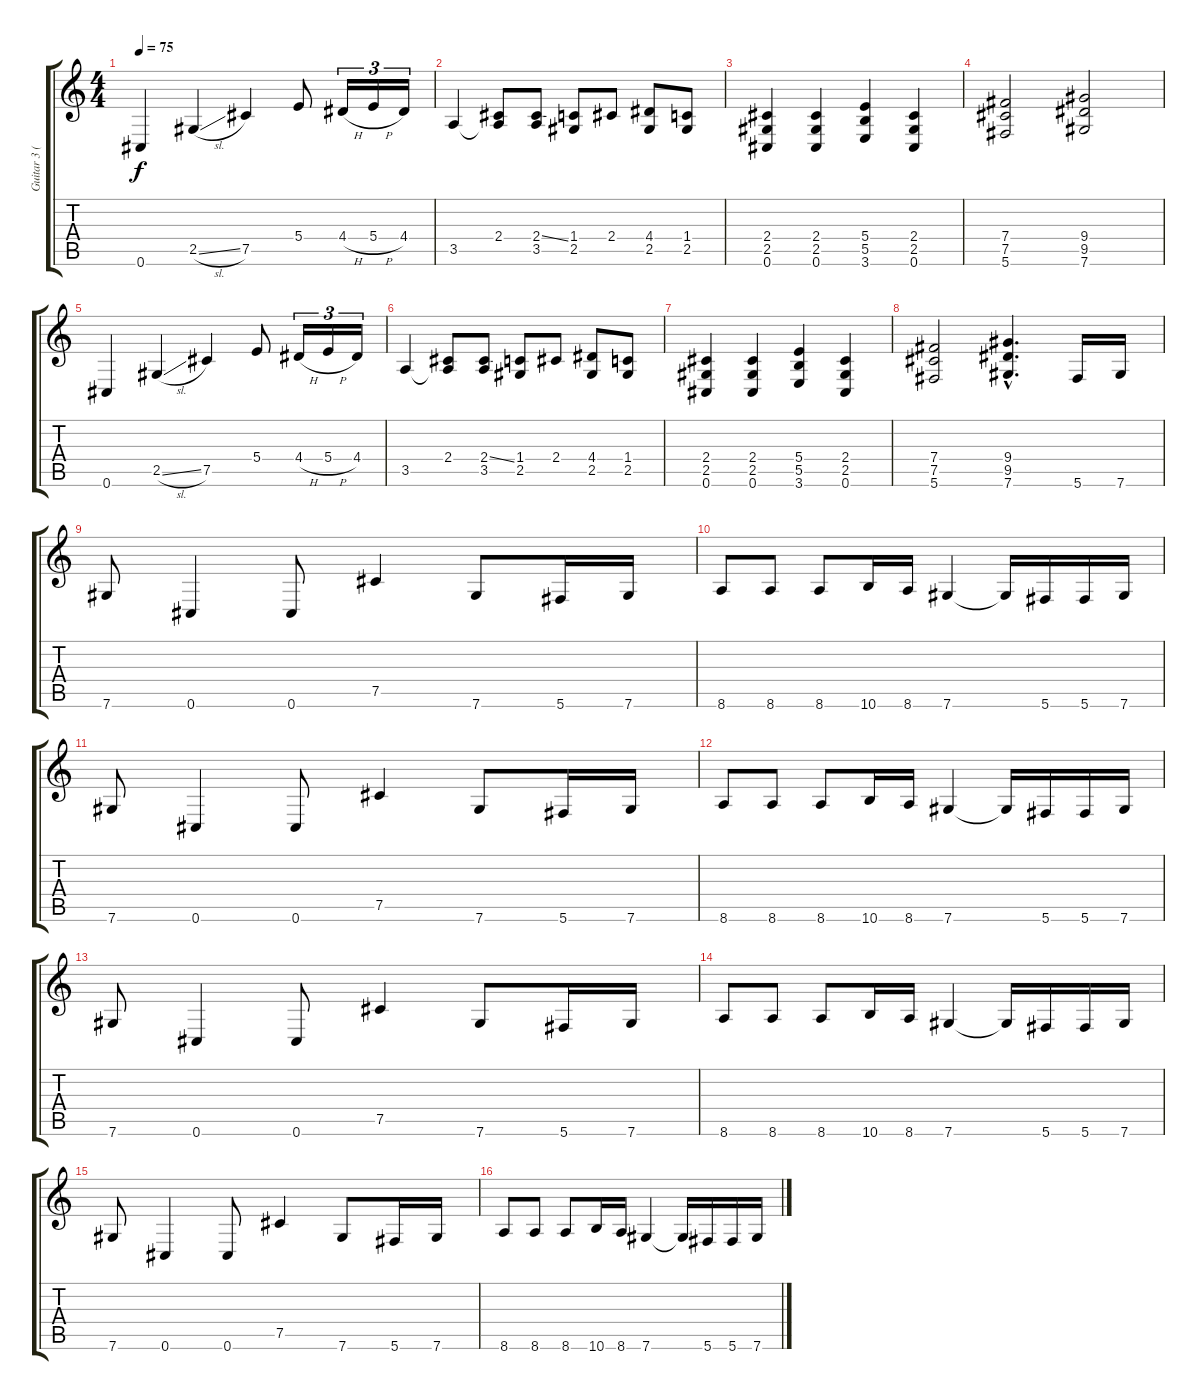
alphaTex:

\track ("Guitar 3 (Distortion)" "Guitar 3 (") {instrument distortionguitar}
\staff {score tabs}
\tuning (Db4 Ab3 E3 B2 Gb2 Db2) {hide}
\ts (4 4)
\tempo 75
\clef g2
\ks c
0.6.4{dy f} 2.5{sl}.4 7.5.4 5.4.8 4.4{h}.16{tu (3 2)} 5.4{h}.16{tu (3 2)} 4.4.16{tu (3 2)} |
3.5.4 (2.4 3.5{t}).8 (2.4{ss} 3.5).8 (1.4 2.5).8 2.4.8 (4.4 2.5).8 (1.4 2.5).8 |
(2.4 2.5 0.6).4 (2.4 2.5 0.6).4 (5.4 5.5 3.6).4 (2.4 2.5 0.6).4 |
(7.4 7.5 5.6).2 (9.4 9.5 7.6).2 |
0.6.4 2.5{sl}.4 7.5.4 5.4.8 4.4{h}.16{tu (3 2)} 5.4{h}.16{tu (3 2)} 4.4.16{tu (3 2)} |
3.5.4 (2.4 3.5{t}).8 (2.4{ss} 3.5).8 (1.4 2.5).8 2.4.8 (4.4 2.5).8 (1.4 2.5).8 |
(2.4 2.5 0.6).4 (2.4 2.5 0.6).4 (5.4 5.5 3.6).4 (2.4 2.5 0.6).4 |
(7.4 7.5 5.6).2 (9.4{hac} 9.5{hac} 7.6{hac}).4{d} 5.6.16 7.6.16 |
7.6.8 0.6.4 0.6.8 7.5.4 7.6.8 5.6.16 7.6.16 |
8.6.8 8.6.8 8.6.8 10.6.16 8.6.16 7.6.4 7.6{t}.16 5.6.16 5.6.16 7.6.16 |
7.6.8 0.6.4 0.6.8 7.5.4 7.6.8 5.6.16 7.6.16 |
8.6.8 8.6.8 8.6.8 10.6.16 8.6.16 7.6.4 7.6{t}.16 5.6.16 5.6.16 7.6.16 |
7.6.8 0.6.4 0.6.8 7.5.4 7.6.8 5.6.16 7.6.16 |
8.6.8 8.6.8 8.6.8 10.6.16 8.6.16 7.6.4 7.6{t}.16 5.6.16 5.6.16 7.6.16 |
7.6.8 0.6.4 0.6.8 7.5.4 7.6.8 5.6.16 7.6.16 |
8.6.8 8.6.8 8.6.8 10.6.16 8.6.16 7.6.4 7.6{t}.16 5.6.16 5.6.16 7.6.16
